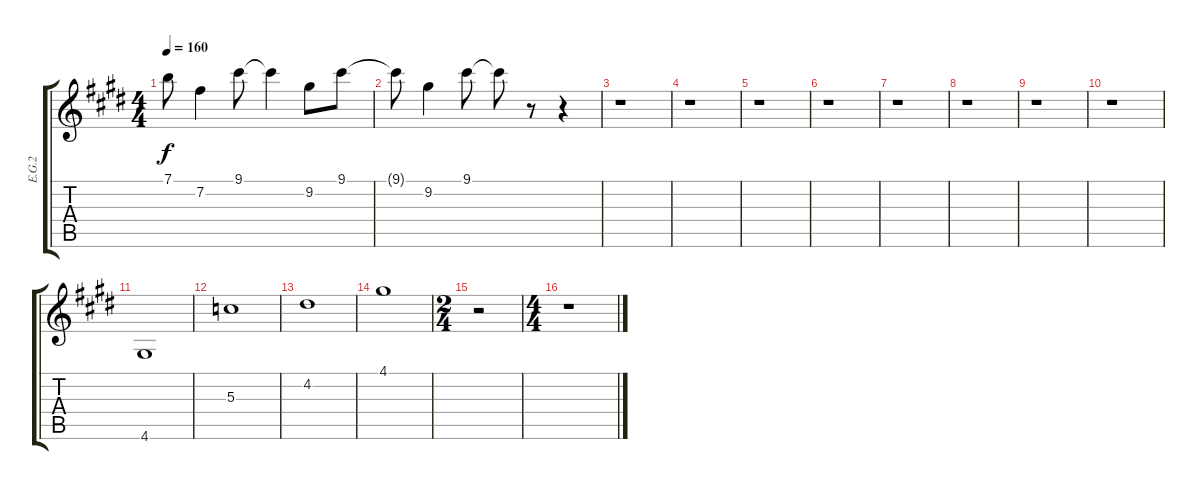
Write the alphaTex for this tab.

\track ("E.G.2" "E.G.2") {instrument distortionguitar}
\staff {score tabs}
\tuning (E4 B3 G3 D3 A2 E2) {hide}
\ts (4 4)
\tempo 160
\clef g2
\ks e
7.1.8{dy f} 7.2.4 9.1.8 9.1{t}.4 9.2.8 9.1.8 |
9.1{t}.8 9.2.4 9.1.8 9.1{t}.8 r.8 r.4 |
r.1 |
r.1 |
r.1 |
r.1 |
r.1 |
r.1 |
r.1 |
r.1 |
4.6.1{instrument distortionguitar} |
5.3.1 |
4.2.1 |
4.1.1 |
\ts (2 4)
r.2 |
\ts (4 4)
r.1
